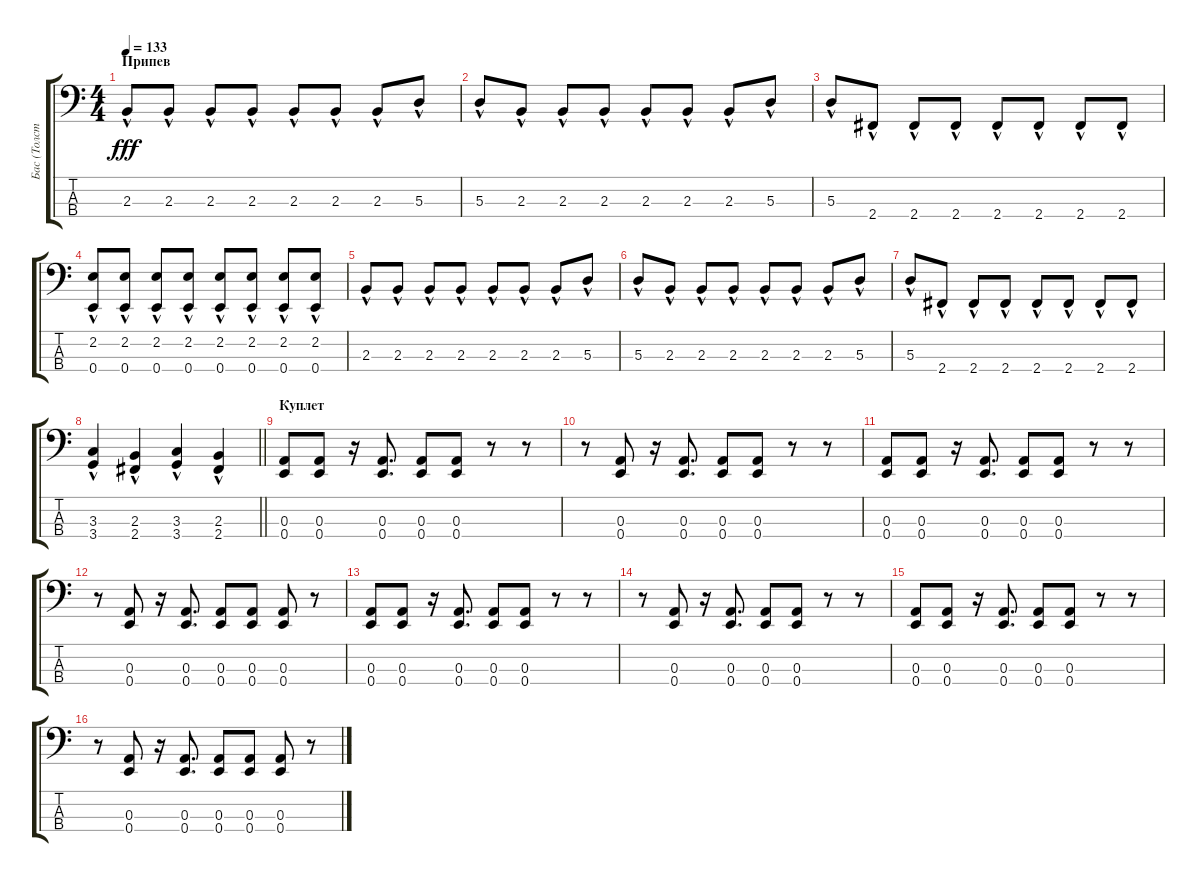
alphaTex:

\track ("Бас (Толстый Бородатый)" "Бас (Толст") {instrument slapbass1}
\staff {score tabs}
\tuning (G2 D2 A1 E1) {hide}
\ts (4 4)
\section ("" "Припев")
\tempo 133
\clef f4
\ks c
2.3{hac}.8{dy fff} 2.3{hac}.8 2.3{hac}.8 2.3{hac}.8 2.3{hac}.8 2.3{hac}.8 2.3{hac}.8 5.3{hac}.8 |
5.3{hac}.8 2.3{hac}.8 2.3{hac}.8 2.3{hac}.8 2.3{hac}.8 2.3{hac}.8 2.3{hac}.8 5.3{hac}.8 |
5.3{hac}.8 2.4{hac}.8 2.4{hac}.8 2.4{hac}.8 2.4{hac}.8 2.4{hac}.8 2.4{hac}.8 2.4{hac}.8 |
(2.2{hac} 0.4{hac}).8 (2.2{hac} 0.4{hac}).8 (2.2{hac} 0.4{hac}).8 (2.2{hac} 0.4{hac}).8 (2.2{hac} 0.4{hac}).8 (2.2{hac} 0.4{hac}).8 (2.2{hac} 0.4{hac}).8 (2.2{hac} 0.4{hac}).8 |
2.3{hac}.8 2.3{hac}.8 2.3{hac}.8 2.3{hac}.8 2.3{hac}.8 2.3{hac}.8 2.3{hac}.8 5.3{hac}.8 |
5.3{hac}.8 2.3{hac}.8 2.3{hac}.8 2.3{hac}.8 2.3{hac}.8 2.3{hac}.8 2.3{hac}.8 5.3{hac}.8 |
5.3{hac}.8 2.4{hac}.8 2.4{hac}.8 2.4{hac}.8 2.4{hac}.8 2.4{hac}.8 2.4{hac}.8 2.4{hac}.8 |
\barLineRight lightlight
(3.3{hac} 3.4{hac}).4 (2.3{hac} 2.4{hac}).4 (3.3{hac} 3.4{hac}).4 (2.3{hac} 2.4{hac}).4 |
\section ("" "Куплет")
(0.3 0.4).8 (0.3 0.4).8 r.16 (0.3 0.4).8{d} (0.3 0.4).8 (0.3 0.4).8 r.8 r.8 |
r.8 (0.3 0.4).8 r.16 (0.3 0.4).8{d} (0.3 0.4).8 (0.3 0.4).8 r.8 r.8 |
(0.3 0.4).8 (0.3 0.4).8 r.16 (0.3 0.4).8{d} (0.3 0.4).8 (0.3 0.4).8 r.8 r.8 |
r.8 (0.3 0.4).8 r.16 (0.3 0.4).8{d} (0.3 0.4).8 (0.3 0.4).8 (0.3 0.4).8 r.8 |
(0.3 0.4).8 (0.3 0.4).8 r.16 (0.3 0.4).8{d} (0.3 0.4).8 (0.3 0.4).8 r.8 r.8 |
r.8 (0.3 0.4).8 r.16 (0.3 0.4).8{d} (0.3 0.4).8 (0.3 0.4).8 r.8 r.8 |
(0.3 0.4).8 (0.3 0.4).8 r.16 (0.3 0.4).8{d} (0.3 0.4).8 (0.3 0.4).8 r.8 r.8 |
r.8 (0.3 0.4).8 r.16 (0.3 0.4).8{d} (0.3 0.4).8 (0.3 0.4).8 (0.3 0.4).8 r.8
